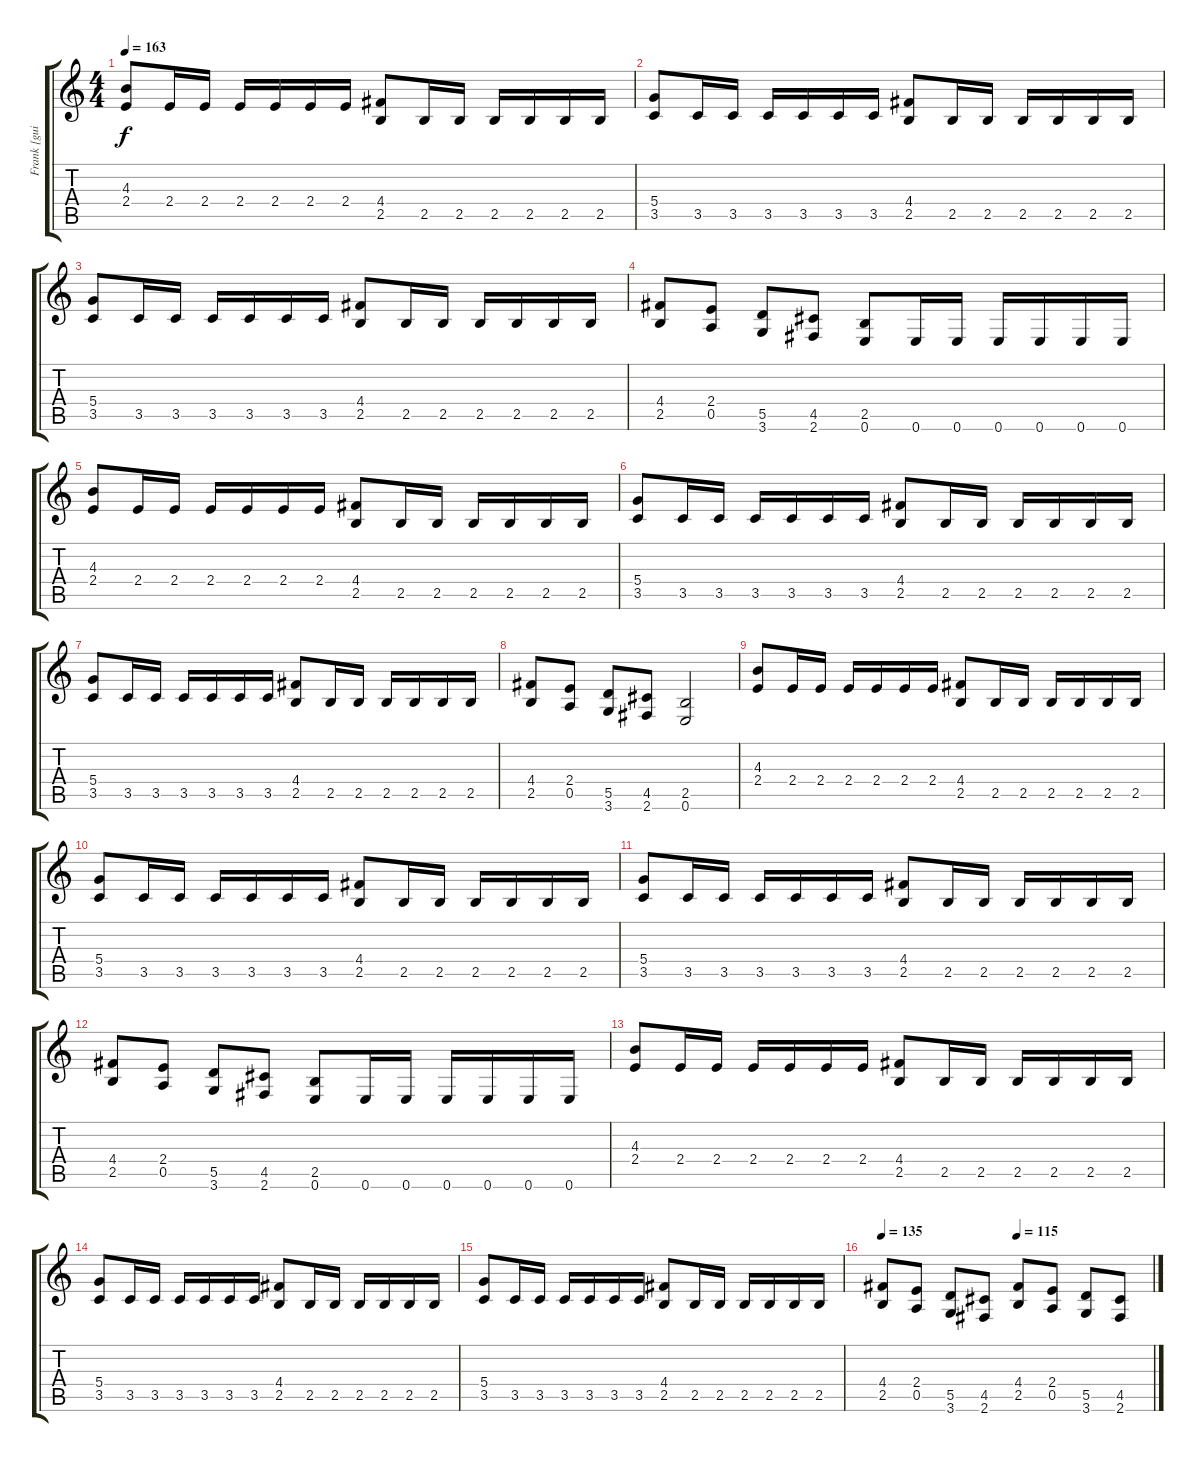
\track ("Frank [guitarra]" "Frank [gui") {instrument overdrivenguitar}
\staff {score tabs}
\tuning (E4 B3 G3 D3 A2 E2) {hide}
\ts (4 4)
\tempo 163
\clef g2
\ks c
(4.3 2.4).8{dy f} 2.4.16 2.4.16 2.4.16 2.4.16 2.4.16 2.4.16 (4.4 2.5).8 2.5.16 2.5.16 2.5.16 2.5.16 2.5.16 2.5.16 |
(5.4 3.5).8 3.5.16 3.5.16 3.5.16 3.5.16 3.5.16 3.5.16 (4.4 2.5).8 2.5.16 2.5.16 2.5.16 2.5.16 2.5.16 2.5.16 |
(5.4 3.5).8 3.5.16 3.5.16 3.5.16 3.5.16 3.5.16 3.5.16 (4.4 2.5).8 2.5.16 2.5.16 2.5.16 2.5.16 2.5.16 2.5.16 |
(4.4 2.5).8 (2.4 0.5).8 (5.5 3.6).8 (4.5 2.6).8 (2.5 0.6).8 0.6.16 0.6.16 0.6.16 0.6.16 0.6.16 0.6.16 |
(4.3 2.4).8 2.4.16 2.4.16 2.4.16 2.4.16 2.4.16 2.4.16 (4.4 2.5).8 2.5.16 2.5.16 2.5.16 2.5.16 2.5.16 2.5.16 |
(5.4 3.5).8 3.5.16 3.5.16 3.5.16 3.5.16 3.5.16 3.5.16 (4.4 2.5).8 2.5.16 2.5.16 2.5.16 2.5.16 2.5.16 2.5.16 |
(5.4 3.5).8 3.5.16 3.5.16 3.5.16 3.5.16 3.5.16 3.5.16 (4.4 2.5).8 2.5.16 2.5.16 2.5.16 2.5.16 2.5.16 2.5.16 |
(4.4 2.5).8 (2.4 0.5).8 (5.5 3.6).8 (4.5 2.6).8 (2.5 0.6).2 |
(4.3 2.4).8 2.4.16 2.4.16 2.4.16 2.4.16 2.4.16 2.4.16 (4.4 2.5).8 2.5.16 2.5.16 2.5.16 2.5.16 2.5.16 2.5.16 |
(5.4 3.5).8 3.5.16 3.5.16 3.5.16 3.5.16 3.5.16 3.5.16 (4.4 2.5).8 2.5.16 2.5.16 2.5.16 2.5.16 2.5.16 2.5.16 |
(5.4 3.5).8 3.5.16 3.5.16 3.5.16 3.5.16 3.5.16 3.5.16 (4.4 2.5).8 2.5.16 2.5.16 2.5.16 2.5.16 2.5.16 2.5.16 |
(4.4 2.5).8 (2.4 0.5).8 (5.5 3.6).8 (4.5 2.6).8 (2.5 0.6).8 0.6.16 0.6.16 0.6.16 0.6.16 0.6.16 0.6.16 |
(4.3 2.4).8 2.4.16 2.4.16 2.4.16 2.4.16 2.4.16 2.4.16 (4.4 2.5).8 2.5.16 2.5.16 2.5.16 2.5.16 2.5.16 2.5.16 |
(5.4 3.5).8 3.5.16 3.5.16 3.5.16 3.5.16 3.5.16 3.5.16 (4.4 2.5).8 2.5.16 2.5.16 2.5.16 2.5.16 2.5.16 2.5.16 |
(5.4 3.5).8 3.5.16 3.5.16 3.5.16 3.5.16 3.5.16 3.5.16 (4.4 2.5).8 2.5.16 2.5.16 2.5.16 2.5.16 2.5.16 2.5.16 |
\tempo 135
\tempo (115 0.5)
(4.4 2.5).8 (2.4 0.5).8 (5.5 3.6).8 (4.5 2.6).8 (4.4 2.5).8 (2.4 0.5).8 (5.5 3.6).8 (4.5 2.6).8
